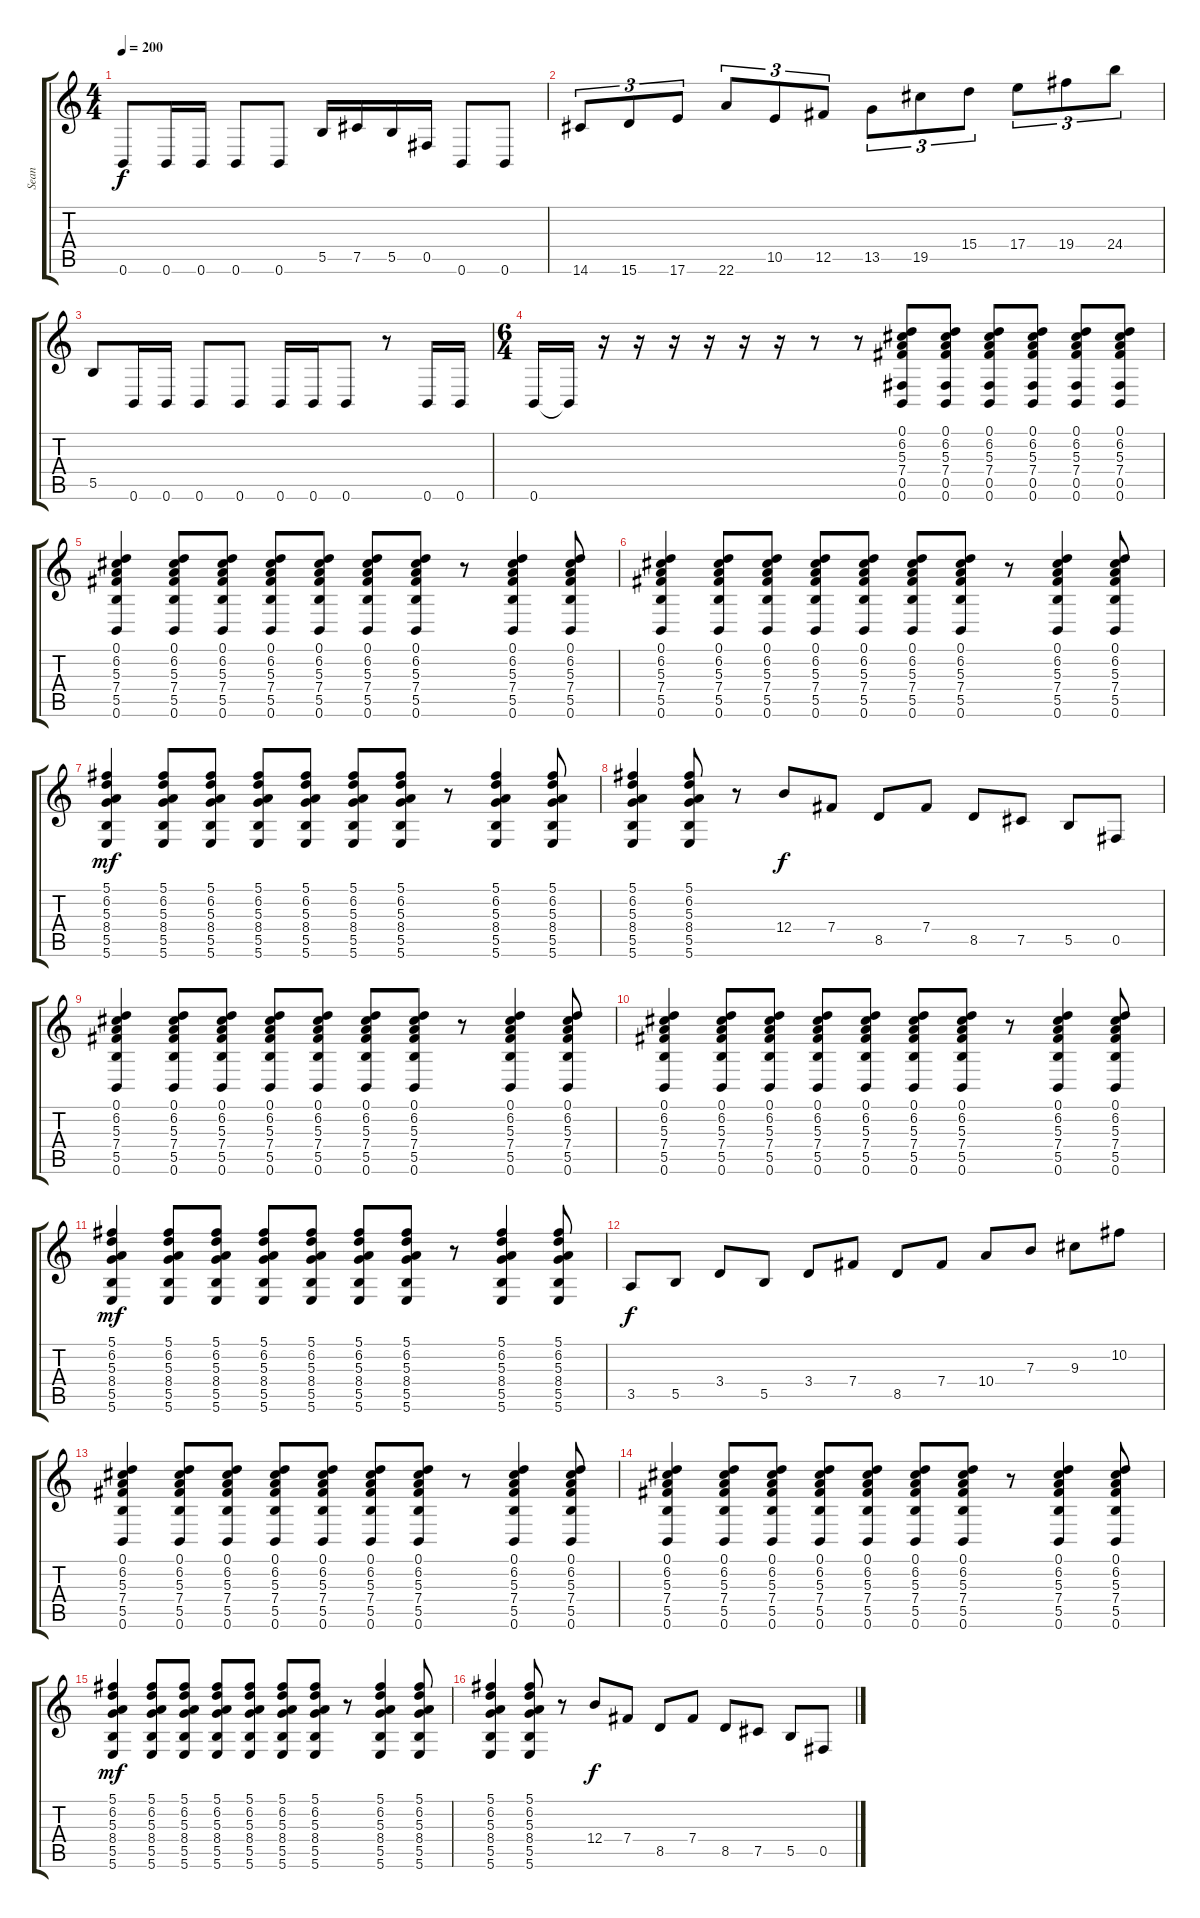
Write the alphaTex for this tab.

\track ("Sean" "Sean") {instrument overdrivenguitar}
\staff {score tabs}
\tuning (Db4 Ab3 E3 B2 Gb2 B1) {hide}
\ts (4 4)
\tempo 200
\clef g2
\ks c
0.6.8{dy f} 0.6.16 0.6.16 0.6.8 0.6.8 5.5.16 7.5.16 5.5.16 0.5.16 0.6.8 0.6.8 |
14.6.8{tu (3 2)} 15.6.8{tu (3 2)} 17.6.8{tu (3 2)} 22.6.8{tu (3 2)} 10.5.8{tu (3 2)} 12.5.8{tu (3 2)} 13.5.8{tu (3 2)} 19.5.8{tu (3 2)} 15.4.8{tu (3 2)} 17.4.8{tu (3 2)} 19.4.8{tu (3 2)} 24.4.8{tu (3 2)} |
5.5.8 0.6.16 0.6.16 0.6.8 0.6.8 0.6.16 0.6.16 0.6.8 r.8 0.6.16 0.6.16 |
\ts (6 4)
0.6.16 0.6{t}.16 r.16 r.16 r.16 r.16 r.16 r.16 r.8 r.8 (0.1 6.2 5.3 7.4 0.5 0.6).8 (0.1 6.2 5.3 7.4 0.5 0.6).8 (0.1 6.2 5.3 7.4 0.5 0.6).8 (0.1 6.2 5.3 7.4 0.5 0.6).8 (0.1 6.2 5.3 7.4 0.5 0.6).8 (0.1 6.2 5.3 7.4 0.5 0.6).8 |
(0.1 6.2 5.3 7.4 5.5 0.6).4 (0.1 6.2 5.3 7.4 5.5 0.6).8 (0.1 6.2 5.3 7.4 5.5 0.6).8 (0.1 6.2 5.3 7.4 5.5 0.6).8 (0.1 6.2 5.3 7.4 5.5 0.6).8 (0.1 6.2 5.3 7.4 5.5 0.6).8 (0.1 6.2 5.3 7.4 5.5 0.6).8 r.8 (0.1 6.2 5.3 7.4 5.5 0.6).4 (0.1 6.2 5.3 7.4 5.5 0.6).8 |
(0.1 6.2 5.3 7.4 5.5 0.6).4 (0.1 6.2 5.3 7.4 5.5 0.6).8 (0.1 6.2 5.3 7.4 5.5 0.6).8 (0.1 6.2 5.3 7.4 5.5 0.6).8 (0.1 6.2 5.3 7.4 5.5 0.6).8 (0.1 6.2 5.3 7.4 5.5 0.6).8 (0.1 6.2 5.3 7.4 5.5 0.6).8 r.8 (0.1 6.2 5.3 7.4 5.5 0.6).4 (0.1 6.2 5.3 7.4 5.5 0.6).8 |
(5.1 6.2 5.3 8.4 5.5 5.6).4{dy mf} (5.1 6.2 5.3 8.4 5.5 5.6).8 (5.1 6.2 5.3 8.4 5.5 5.6).8 (5.1 6.2 5.3 8.4 5.5 5.6).8 (5.1 6.2 5.3 8.4 5.5 5.6).8 (5.1 6.2 5.3 8.4 5.5 5.6).8 (5.1 6.2 5.3 8.4 5.5 5.6).8 r.8 (5.1 6.2 5.3 8.4 5.5 5.6).4 (5.1 6.2 5.3 8.4 5.5 5.6).8 |
(5.1 6.2 5.3 8.4 5.5 5.6).4 (5.1 6.2 5.3 8.4 5.5 5.6).8 r.8 12.4.8{dy f} 7.4.8 8.5.8 7.4.8 8.5.8 7.5.8 5.5.8 0.5.8 |
(0.1 6.2 5.3 7.4 5.5 0.6).4 (0.1 6.2 5.3 7.4 5.5 0.6).8 (0.1 6.2 5.3 7.4 5.5 0.6).8 (0.1 6.2 5.3 7.4 5.5 0.6).8 (0.1 6.2 5.3 7.4 5.5 0.6).8 (0.1 6.2 5.3 7.4 5.5 0.6).8 (0.1 6.2 5.3 7.4 5.5 0.6).8 r.8 (0.1 6.2 5.3 7.4 5.5 0.6).4 (0.1 6.2 5.3 7.4 5.5 0.6).8 |
(0.1 6.2 5.3 7.4 5.5 0.6).4 (0.1 6.2 5.3 7.4 5.5 0.6).8 (0.1 6.2 5.3 7.4 5.5 0.6).8 (0.1 6.2 5.3 7.4 5.5 0.6).8 (0.1 6.2 5.3 7.4 5.5 0.6).8 (0.1 6.2 5.3 7.4 5.5 0.6).8 (0.1 6.2 5.3 7.4 5.5 0.6).8 r.8 (0.1 6.2 5.3 7.4 5.5 0.6).4 (0.1 6.2 5.3 7.4 5.5 0.6).8 |
(5.1 6.2 5.3 8.4 5.5 5.6).4{dy mf} (5.1 6.2 5.3 8.4 5.5 5.6).8 (5.1 6.2 5.3 8.4 5.5 5.6).8 (5.1 6.2 5.3 8.4 5.5 5.6).8 (5.1 6.2 5.3 8.4 5.5 5.6).8 (5.1 6.2 5.3 8.4 5.5 5.6).8 (5.1 6.2 5.3 8.4 5.5 5.6).8 r.8 (5.1 6.2 5.3 8.4 5.5 5.6).4 (5.1 6.2 5.3 8.4 5.5 5.6).8 |
3.5.8{dy f} 5.5.8 3.4.8 5.5.8 3.4.8 7.4.8 8.5.8 7.4.8 10.4.8 7.3.8 9.3.8 10.2.8 |
(0.1 6.2 5.3 7.4 5.5 0.6).4 (0.1 6.2 5.3 7.4 5.5 0.6).8 (0.1 6.2 5.3 7.4 5.5 0.6).8 (0.1 6.2 5.3 7.4 5.5 0.6).8 (0.1 6.2 5.3 7.4 5.5 0.6).8 (0.1 6.2 5.3 7.4 5.5 0.6).8 (0.1 6.2 5.3 7.4 5.5 0.6).8 r.8 (0.1 6.2 5.3 7.4 5.5 0.6).4 (0.1 6.2 5.3 7.4 5.5 0.6).8 |
(0.1 6.2 5.3 7.4 5.5 0.6).4 (0.1 6.2 5.3 7.4 5.5 0.6).8 (0.1 6.2 5.3 7.4 5.5 0.6).8 (0.1 6.2 5.3 7.4 5.5 0.6).8 (0.1 6.2 5.3 7.4 5.5 0.6).8 (0.1 6.2 5.3 7.4 5.5 0.6).8 (0.1 6.2 5.3 7.4 5.5 0.6).8 r.8 (0.1 6.2 5.3 7.4 5.5 0.6).4 (0.1 6.2 5.3 7.4 5.5 0.6).8 |
(5.1 6.2 5.3 8.4 5.5 5.6).4{dy mf} (5.1 6.2 5.3 8.4 5.5 5.6).8 (5.1 6.2 5.3 8.4 5.5 5.6).8 (5.1 6.2 5.3 8.4 5.5 5.6).8 (5.1 6.2 5.3 8.4 5.5 5.6).8 (5.1 6.2 5.3 8.4 5.5 5.6).8 (5.1 6.2 5.3 8.4 5.5 5.6).8 r.8 (5.1 6.2 5.3 8.4 5.5 5.6).4 (5.1 6.2 5.3 8.4 5.5 5.6).8 |
(5.1 6.2 5.3 8.4 5.5 5.6).4 (5.1 6.2 5.3 8.4 5.5 5.6).8 r.8 12.4.8{dy f} 7.4.8 8.5.8 7.4.8 8.5.8 7.5.8 5.5.8 0.5.8
